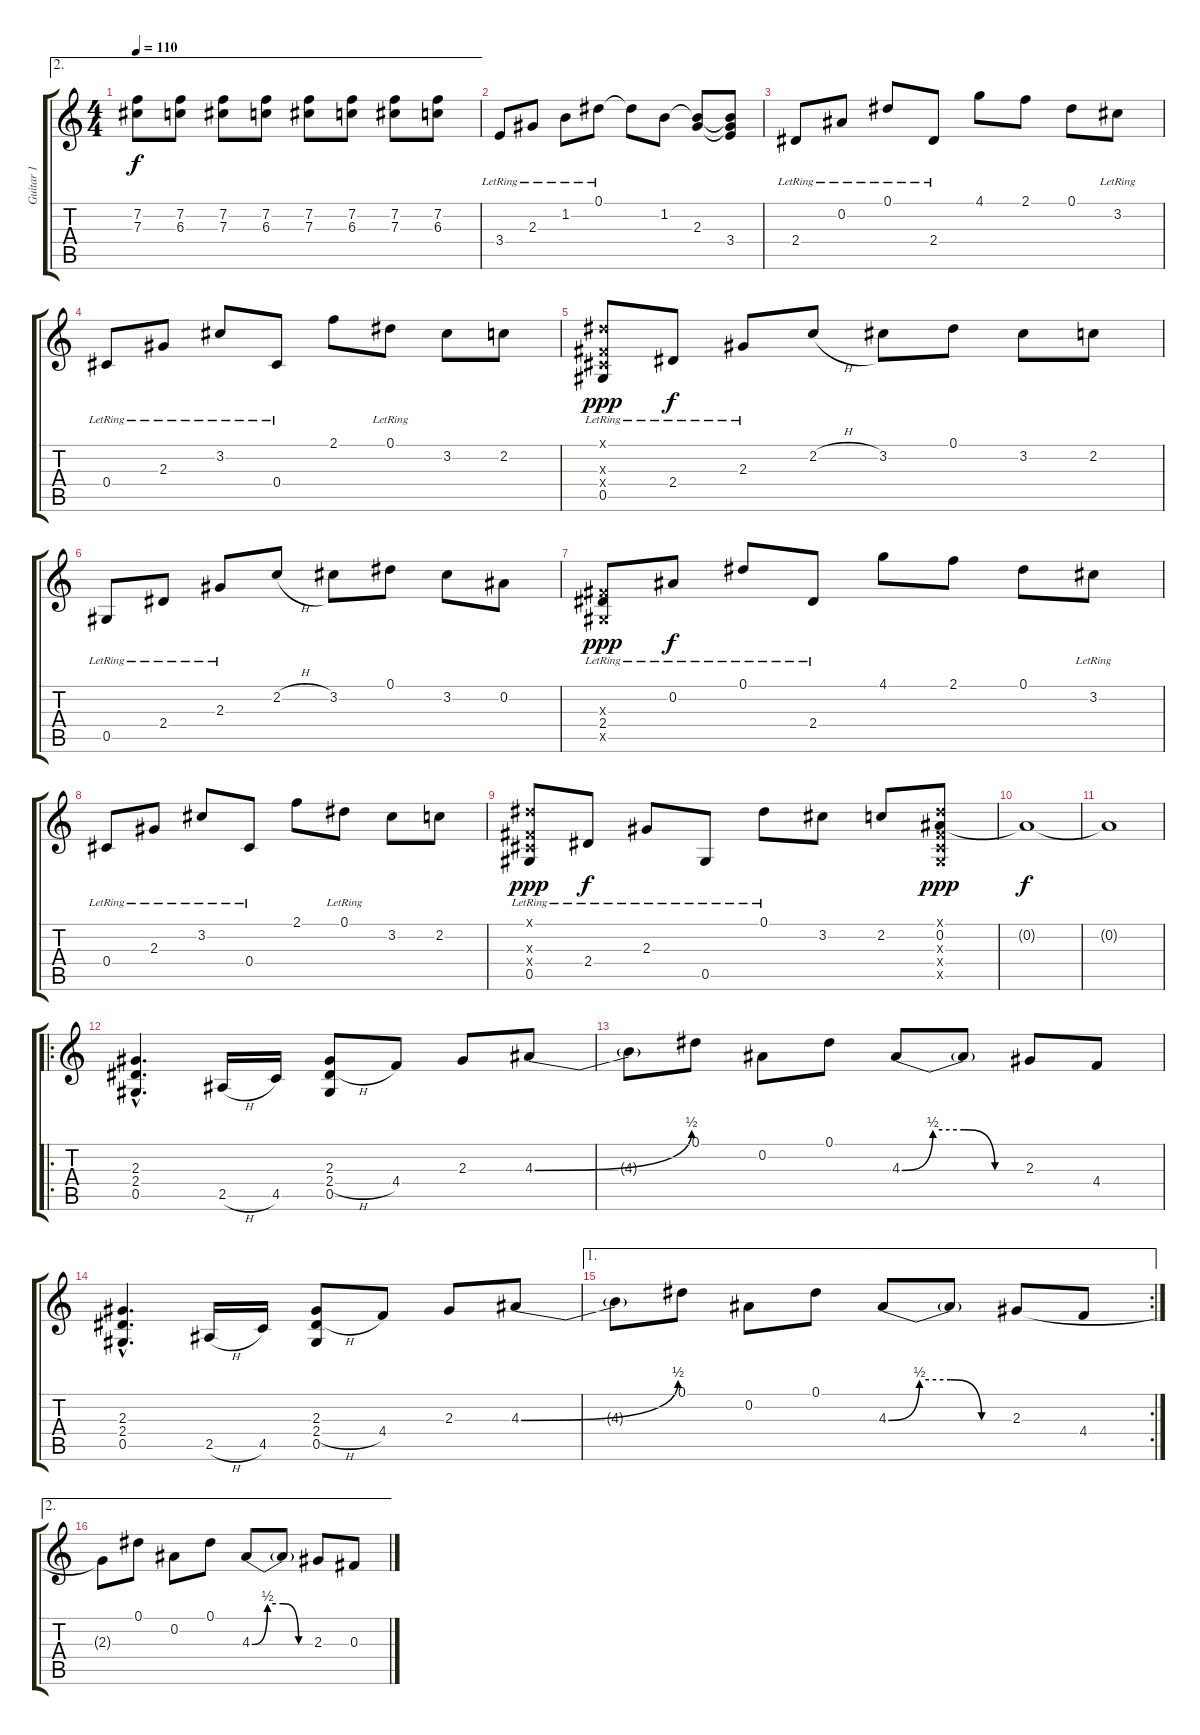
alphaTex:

\track ("Guitar 1" "Guitar 1") {instrument overdrivenguitar}
\staff {score tabs}
\tuning (Eb4 Bb3 Gb3 Db3 Ab2 Eb2) {hide}
\ae 2
\ts (4 4)
\tempo 110
\clef g2
\ks c
(7.2 7.3).8{dy f} (7.2 6.3).8 (7.2 7.3).8 (7.2 6.3).8 (7.2 7.3).8 (7.2 6.3).8 (7.2 7.3).8 (7.2 6.3).8 |
3.4{lr}.8 2.3{lr}.8 1.2{lr}.8 0.1{lr}.8 0.1{t}.8 1.2.8 (1.2{t} 2.3).8 (1.2{t} 2.3{t} 3.4).8 |
2.4{lr}.8 0.2{lr}.8 0.1{lr}.8 2.4{lr}.8 4.1.8 2.1.8 0.1.8 3.2{lr}.8 |
0.4{lr}.8 2.3{lr}.8 3.2{lr}.8 0.4{lr}.8 2.1.8 0.1{lr}.8 3.2.8 2.2.8 |
(0.1{x} 0.3{x} 0.4{x} 0.5{lr}).8{dy ppp} 2.4{lr}.8{dy f} 2.3{lr}.8 2.2{h}.8 3.2.8 0.1.8 3.2.8 2.2.8 |
0.5{lr}.8 2.4{lr}.8 2.3{lr}.8 2.2{h}.8 3.2.8 0.1.8 3.2.8 0.2.8 |
(0.3{x} 2.4{lr} 0.5{x}).8{dy ppp} 0.2{lr}.8{dy f} 0.1{lr}.8 2.4{lr}.8 4.1.8 2.1.8 0.1.8 3.2{lr}.8 |
0.4{lr}.8 2.3{lr}.8 3.2{lr}.8 0.4{lr}.8 2.1.8 0.1{lr}.8 3.2.8 2.2.8 |
(0.1{x} 0.3{x} 0.4{x} 0.5{lr}).8{dy ppp} 2.4{lr}.8{dy f} 2.3{lr}.8 0.5{lr}.8 0.1{lr}.8 3.2.8 2.2.8 (0.1{x} 0.2 0.3{x} 0.4{x} 0.5{x}).8{dy ppp} |
0.2{t}.1{dy f} |
0.2{t}.1 |
\ro
(2.3{hac} 2.4{hac} 0.5{hac}).4{d} 2.5{h}.16 4.5.16 (2.3 2.4{h} 0.5).8 4.4.8 2.3.8 4.3{be (bend 0 0 60 2)}.8 |
4.3{t}.8 0.1.8 0.2.8 0.1.8 4.3{be (custom 0 0 15 2 30 2 45 0 60 0)}.8 4.3{t}.8 2.3.8 4.4.8 |
(2.3{hac} 2.4{hac} 0.5{hac}).4{d} 2.5{h}.16 4.5.16 (2.3 2.4{h} 0.5).8 4.4.8 2.3.8 4.3{be (bend 0 0 60 2)}.8 |
\ae 1
\rc 2
4.3{t}.8 0.1.8 0.2.8 0.1.8 4.3{be (custom 0 0 15 2 30 2 45 0 60 0)}.8 4.3{t}.8 2.3.8 4.4.8 |
\ae 2
2.3{t}.8 0.1.8 0.2.8 0.1.8 4.3{be (custom 0 0 15 2 30 2 45 0 60 0)}.8 4.3{t}.8 2.3.8 0.3.8
